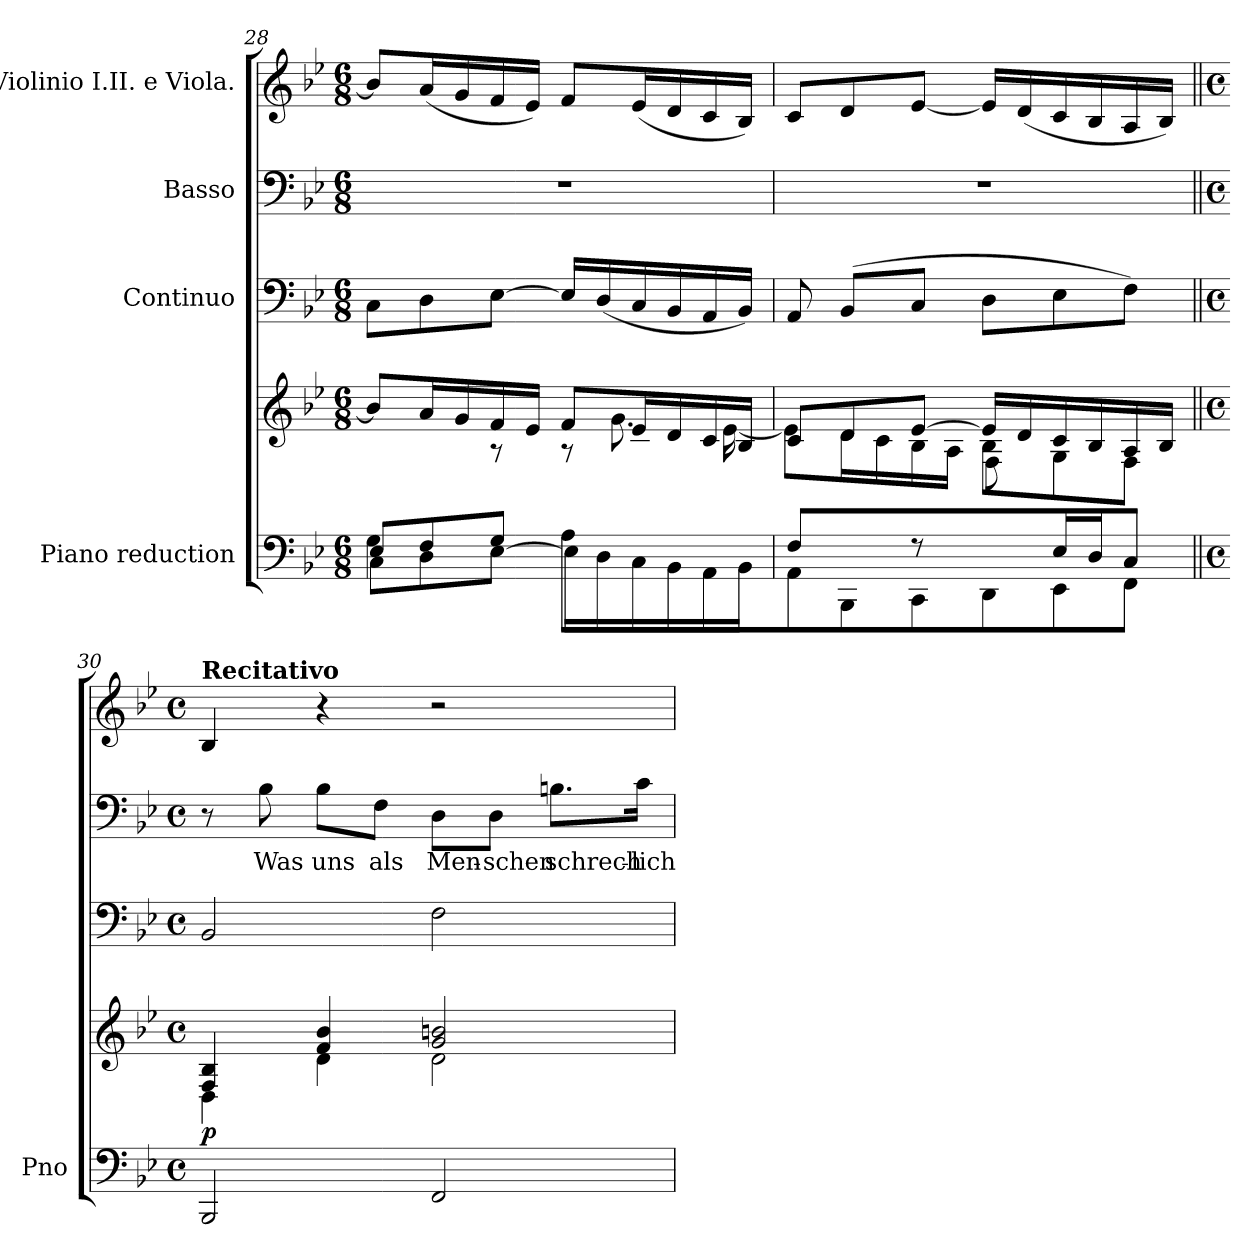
**kern	**kern	**dynam	**kern	**dynam	**kern	**text	**kern
*part4	*part4	*part4	*part3	*part3	*part2	*part2	*part1
*staff5	*staff4	*staff4/5	*staff3	*staff3	*staff2	*staff2	*staff1
*I"Piano reduction	*	*	*I"Continuo	*	*I"Basso	*	*I"Violinio I.II. e Viola.
*I'Pno	*	*	*	*	*	*	*
*clefF4	*clefG2	*	*clefF4	*	*clefF4	*	*clefG2
*k[b-e-]	*k[b-e-]	*	*k[b-e-]	*	*k[b-e-]	*	*k[b-e-]
*M6/8	*M6/8	*	*M6/8	*	*M6/8	*	*M6/8
=28	=28	=28	=28	=28	=28	=28	=28
*^	*^	*	*	*	*	*	*
*	*^	*	*^	*	*	*	*	*	*
4G\	8E-/L	8C\L	8b-/L]	4ryy	2ryy	.	8C\L	.	2.r	.	8b-/L]
.	8F/	8D\	16a/L	.	.	.	8D\	.	.	.	(16a/L
.	.	.	16g/	.	.	.	.	.	.	.	16g/
2ryy	8G/J	[8E-\J	16f/	8r	.	.	[8E-\J	.	.	.	16f/
.	.	.	16e-/JJ	.	.	.	.	.	.	.	16e-/JJ)
.	8A/L	16E-\LL]	8f/L	8r	.	.	16E-/LL]	.	.	.	8f/L
.	.	16D\	.	.	.	.	(16D/	.	.	.	.
.	4ryy	16C\	16e-/L	8.g\	8B-\	.	16C/	.	.	.	(16e-/L
.	.	16BB-\	16d/	.	.	.	16BB-/	.	.	.	16d/
.	.	16AA\	16c/	.	8c\J	.	16AA/	.	.	.	16c/
.	.	16BB-\JJ	16B-/JJ	[>16e-\	.	.	16BB-/JJ)	.	.	.	16B-/JJ)
*	*v	*v	*	*	*	*	*	*	*	*	*
!!LO:LB:g=z
=29	=29	=29	=29	=29	=29	=29	=29	=29	=29	=29
4F/	8AA\L	8c/L	8e-\L]	4.ryy	.	8AA/	.	2.r	.	8c/L
.	8BBB-\	8d/	16d\L	.	.	(8BB-/L	.	.	.	8d/
.	.	.	16c\	.	.	.	.	.	.	.
8r	8CC\J	[8e-/J	16B-\	.	.	8C/J	.	.	.	[8e-/J
.	.	.	16A\JJ	.	.	.	.	.	.	.
8ryy	8DD\L	16e-/LL]	8B-\L	8F\L	.	8D\L	.	.	.	16e-/LL]
.	.	16d/	.	.	.	.	.	.	.	(16d/
16E-/L	8EE-\	16c/	8G\	4ryy	.	8E-\	.	.	.	16c/
16D/J	.	16B-/	.	.	.	.	.	.	.	16B-/
8C/J	8FF\J	16A/	8F\J	.	.	8F\J)	.	.	.	16A/
.	.	16B-/JJ	.	.	.	.	.	.	.	16B-/JJ)
*v	*v	*	*	*	*	*	*	*	*	*
*	*v	*v	*v	*	*	*	*	*	*
=30||	=30||	=30||	=30||	=30||	=30||	=30||	=30||
*M4/4	*M4/4	*	*M4/4	*	*M4/4	*	*M4/4
*met(c)	*met(c)	*	*met(c)	*	*met(c)	*	*met(c)
*	*^	*	*	*	*	*	*
!	!	!	!	!	!	!	!	!LO:TX:a:B:t=Recitativo
!	!	!	!LO:DY:b	!	!LO:DY:a	!	!	!
!	!	!	!	!	!LO:DY:n=1:a	!	!	!
!	!	!	!	!	!LO:DY:n=2:a	!	!	!
2BBB-/	4F/ 4B-/	4D\	p	2BB-/	other-dynamics p other-dynamics	8r	.	4B-/
!	!	!	!	!	!	!	!LO:LY:b	!
.	.	.	.	.	.	8B-\	Was	.
!	!	!	!	!	!	!	!LO:LY:b	!
.	4f/ 4b-/	4d\	.	.	.	8B-\L	uns	4r
!	!	!	!	!	!	!	!LO:LY:b	!
.	.	.	.	.	.	8F\J	als	.
!	!	!	!	!	!	!	!LO:LY:b	!
2FF/	2g/ 2bn/	2d\	.	2F\	.	8D\L	Men-	2r
!	!	!	!	!	!	!	!LO:LY:b	!
.	.	.	.	.	.	8D\J	-schen	.
!	!	!	!	!	!	!	!LO:LY:b	!
.	.	.	.	.	.	8.Bn\L	schrech-	.
!	!	!	!	!	!	!	!LO:LY:b	!
.	.	.	.	.	.	16c\Jk	-lich	.
*	*v	*v	*	*	*	*	*	*
=	=	=	=	=	=	=	=
*-	*-	*-	*-	*-	*-	*-	*-
